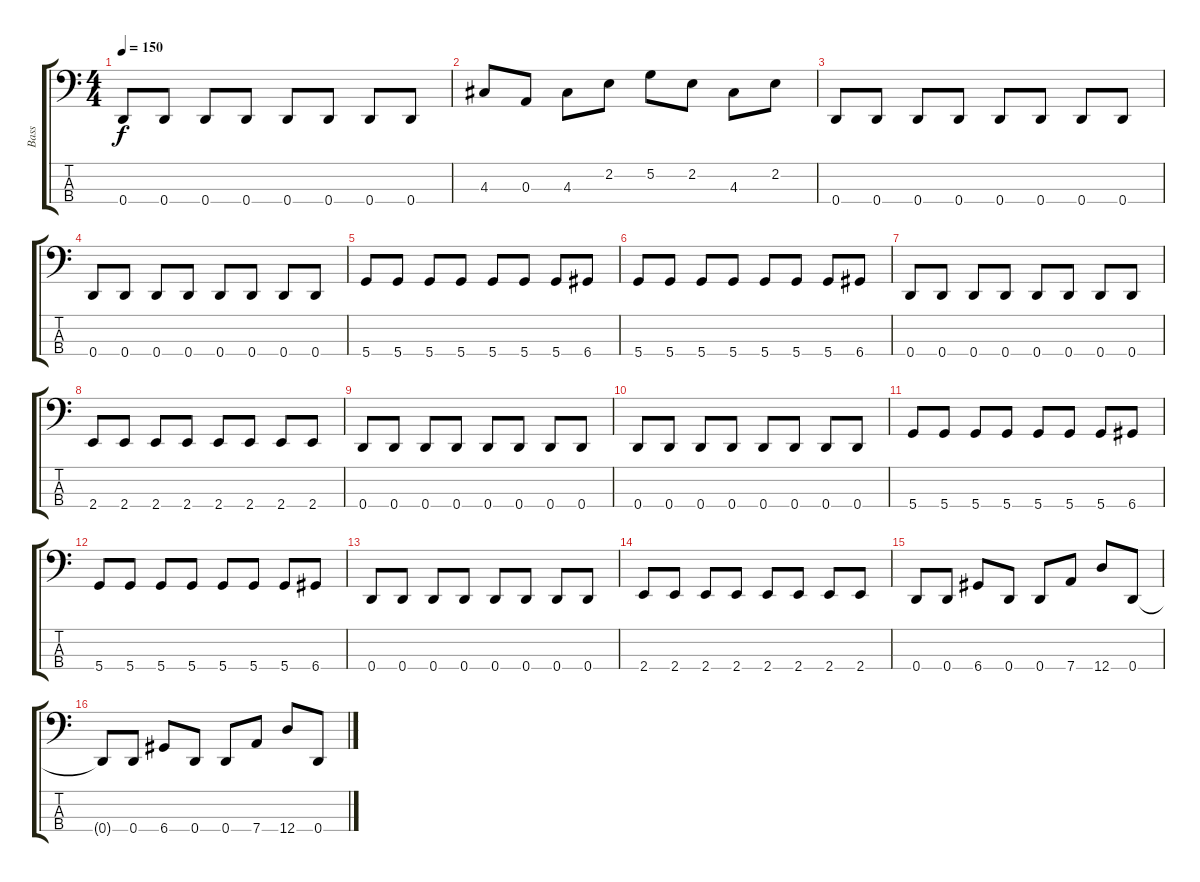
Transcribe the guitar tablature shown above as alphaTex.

\track ("Bass" "Bass") {instrument electricbasspick}
\staff {score tabs}
\tuning (G2 D2 A1 D1) {hide}
\ts (4 4)
\tempo 150
\clef f4
\ks c
0.4.8{dy f} 0.4.8 0.4.8 0.4.8 0.4.8 0.4.8 0.4.8 0.4.8 |
4.3.8 0.3.8 4.3.8 2.2.8 5.2.8 2.2.8 4.3.8 2.2.8 |
0.4.8 0.4.8 0.4.8 0.4.8 0.4.8 0.4.8 0.4.8 0.4.8 |
0.4.8 0.4.8 0.4.8 0.4.8 0.4.8 0.4.8 0.4.8 0.4.8 |
5.4.8 5.4.8 5.4.8 5.4.8 5.4.8 5.4.8 5.4.8 6.4.8 |
5.4.8 5.4.8 5.4.8 5.4.8 5.4.8 5.4.8 5.4.8 6.4.8 |
0.4.8 0.4.8 0.4.8 0.4.8 0.4.8 0.4.8 0.4.8 0.4.8 |
2.4.8 2.4.8 2.4.8 2.4.8 2.4.8 2.4.8 2.4.8 2.4.8 |
0.4.8 0.4.8 0.4.8 0.4.8 0.4.8 0.4.8 0.4.8 0.4.8 |
0.4.8 0.4.8 0.4.8 0.4.8 0.4.8 0.4.8 0.4.8 0.4.8 |
5.4.8 5.4.8 5.4.8 5.4.8 5.4.8 5.4.8 5.4.8 6.4.8 |
5.4.8 5.4.8 5.4.8 5.4.8 5.4.8 5.4.8 5.4.8 6.4.8 |
0.4.8 0.4.8 0.4.8 0.4.8 0.4.8 0.4.8 0.4.8 0.4.8 |
2.4.8 2.4.8 2.4.8 2.4.8 2.4.8 2.4.8 2.4.8 2.4.8 |
0.4.8 0.4.8 6.4.8 0.4.8 0.4.8 7.4.8 12.4.8 0.4.8 |
0.4{t}.8 0.4.8 6.4.8 0.4.8 0.4.8 7.4.8 12.4.8 0.4.8
